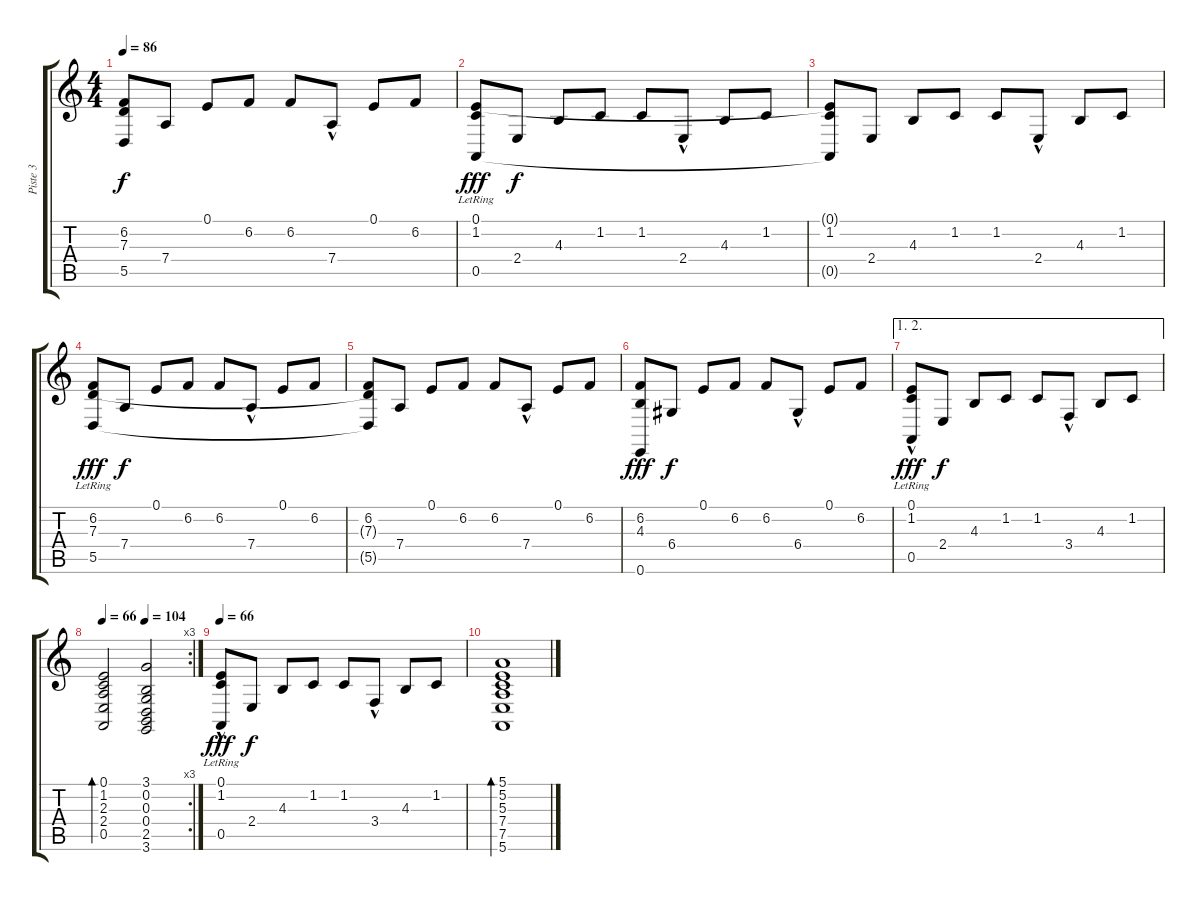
\track ("Piste 3" "Piste 3") {instrument brightacousticpiano}
\staff {score tabs}
\tuning (E4 B3 G3 D3 A2 E2) {hide}
\ts (4 4)
\tempo 86
\clef g2
\ks c
(6.2 7.3{t} 5.5{t}).8{dy f} 7.4.8 0.1.8 6.2.8 6.2.8 7.4{hac}.8 0.1.8 6.2.8 |
(0.1{lr} 1.2 0.5{lr}).8{dy fff} 2.4.8{dy f} 4.3.8 1.2.8 1.2.8 2.4{hac}.8 4.3.8 1.2.8 |
(0.1{t} 1.2 0.5{t}).8 2.4.8 4.3.8 1.2.8 1.2.8 2.4{hac}.8 4.3.8 1.2.8 |
(6.2{lr} 7.3 5.5{lr}).8{dy fff} 7.4.8{dy f} 0.1.8 6.2.8 6.2.8 7.4{hac}.8 0.1.8 6.2.8 |
(6.2 7.3{t} 5.5{t}).8 7.4.8 0.1.8 6.2.8 6.2.8 7.4{hac}.8 0.1.8 6.2.8 |
(6.2 4.3 0.6).8{dy fff} 6.4.8{dy f} 0.1.8 6.2.8 6.2.8 6.4{hac}.8 0.1.8 6.2.8 |
\ae (1 2)
(0.1{lr} 1.2{hac} 0.5).8{dy fff} 2.4.8{dy f} 4.3.8 1.2.8 1.2.8 3.4{hac}.8 4.3.8 1.2.8 |
\rc 3
\tempo 66
\tempo (104 0.5)
(0.1 1.2 2.3 2.4 0.5).2{bd 240} (3.1 0.2 0.3 0.4 2.5 3.6).2 |
\tempo 66
(0.1{lr} 1.2{hac} 0.5).8{dy fff} 2.4.8{dy f} 4.3.8 1.2.8 1.2.8 3.4{hac}.8 4.3.8 1.2.8 |
(5.1 5.2 5.3 7.4 7.5 5.6).1{bd 480}
